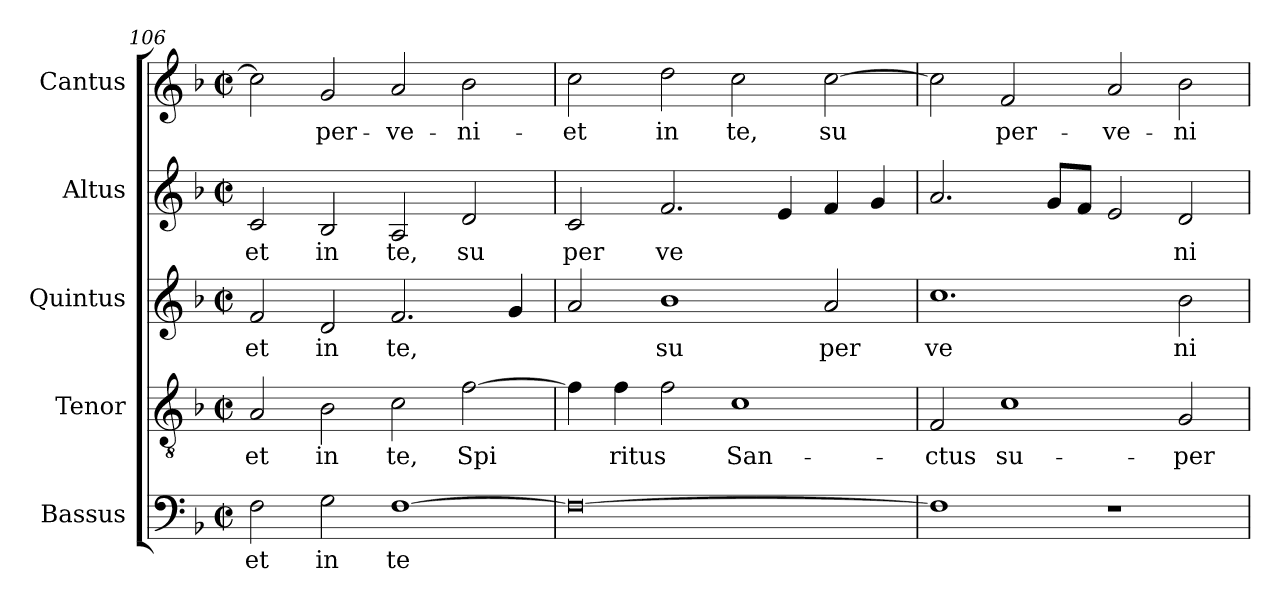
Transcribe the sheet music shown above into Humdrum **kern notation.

**kern	**text	**kern	**text	**kern	**text	**kern	**text	**kern	**text
*part5	*part5	*part4	*part4	*part3	*part3	*part2	*part2	*part1	*part1
*staff5	*staff5	*staff4	*staff4	*staff3	*staff3	*staff2	*staff2	*staff1	*staff1
*I"Bassus	*	*I"Tenor	*	*I"Quintus	*	*I"Altus	*	*I"Cantus	*
*clefF4	*	*clefGv2	*	*clefG2	*	*clefG2	*	*clefG2	*
*k[b-]	*	*k[b-]	*	*k[b-]	*	*k[b-]	*	*k[b-]	*
*F:	*	*F:	*	*F:	*	*F:	*	*F:	*
*M2/2	*	*M2/2	*	*M2/2	*	*M2/2	*	*M2/2	*
*met(c|)	*	*met(c|)	*	*met(c|)	*	*met(c|)	*	*met(c|)	*
=106	=106	=106	=106	=106	=106	=106	=106	=106	=106
!	!LO:LY:b:cj	!	!LO:LY:b:cj	!	!LO:LY:b	!	!LO:LY:b	!	!LO:LY:b:cj
2F\	et	2A/	-et	2f/	et	2c/	et	2cc\]	--
!	!LO:LY:b:cj	!	!LO:LY:b:cj	!	!LO:LY:b	!	!LO:LY:b	!	!LO:LY:b:cj
2G\	in	2B-\	in	2d/	in	2B-/	in	2g/	-per-
!	!LO:LY:b:cj	!	!LO:LY:b:cj	!	!LO:LY:b	!	!LO:LY:b	!	!LO:LY:b:cj
[>1F	te	2c\	te,	2.f/	te,	2A/	te,	2a/	-ve-
!	!	!	!LO:LY:b:cj	!	!	!	!LO:LY:b	!	!LO:LY:b:cj
.	.	[>2f\	Spi-	.	.	2d/	su	2b-\	-ni-
!	!	!	!	!	!LO:LY:b	!	!	!	!
.	.	.	.	4g/	.	.	.	.	.
=107	=107	=107	=107	=107	=107	=107	=107	=107	=107
!	!LO:LY:b:cj	!	!LO:LY:b:cj	!	!LO:LY:b	!	!LO:LY:b	!	!LO:LY:b:cj
0F_>	.	4f\]	--	2a/	.	2c/	per	2cc\	-et
!	!	!	!LO:LY:b:cj	!	!	!	!	!	!
.	.	4f\	-ritus	.	.	.	.	.	.
!	!	!	!LO:LY:b:cj	!	!LO:LY:b	!	!LO:LY:b	!	!LO:LY:b:cj
.	.	2f\	.	1b-	su	2.f/	ve	2dd\	in
!	!	!	!LO:LY:b:cj	!	!	!	!	!	!LO:LY:b:cj
.	.	1c	San-	.	.	.	.	2cc\	te,
!	!	!	!	!	!	!	!LO:LY:b	!	!
.	.	.	.	.	.	4e/	.	.	.
!	!	!	!	!	!LO:LY:b	!	!LO:LY:b	!	!LO:LY:b:cj
.	.	.	.	2a/	per	4f/	.	[>2cc\	su-
!	!	!	!	!	!	!	!LO:LY:b	!	!
.	.	.	.	.	.	4g/	.	.	.
=108	=108	=108	=108	=108	=108	=108	=108	=108	=108
!	!LO:LY:b:cj	!	!LO:LY:b:cj	!	!LO:LY:b	!	!LO:LY:b	!	!LO:LY:b:cj
1F]	.	2F/	-ctus	1.cc	ve	2.a/	.	2cc\]	--
!	!	!	!LO:LY:b:cj	!	!	!	!	!	!LO:LY:b:cj
.	.	1c	su-	.	.	.	.	2f/	-per-
!	!	!	!	!	!	!	!LO:LY:b	!	!
.	.	.	.	.	.	8g/L	.	.	.
!	!	!	!	!	!	!	!LO:LY:b	!	!
.	.	.	.	.	.	8f/J	.	.	.
!	!	!	!	!	!	!	!LO:LY:b	!	!LO:LY:b:cj
1r	.	.	.	.	.	2e/	.	2a/	-ve-
!	!	!	!LO:LY:b:cj	!	!LO:LY:b	!	!LO:LY:b	!	!LO:LY:b:cj
.	.	2G/	-per-	2b-\	ni	2d/	ni	2b-\	-ni-
=	=	=	=	=	=	=	=	=	=
*-	*-	*-	*-	*-	*-	*-	*-	*-	*-
